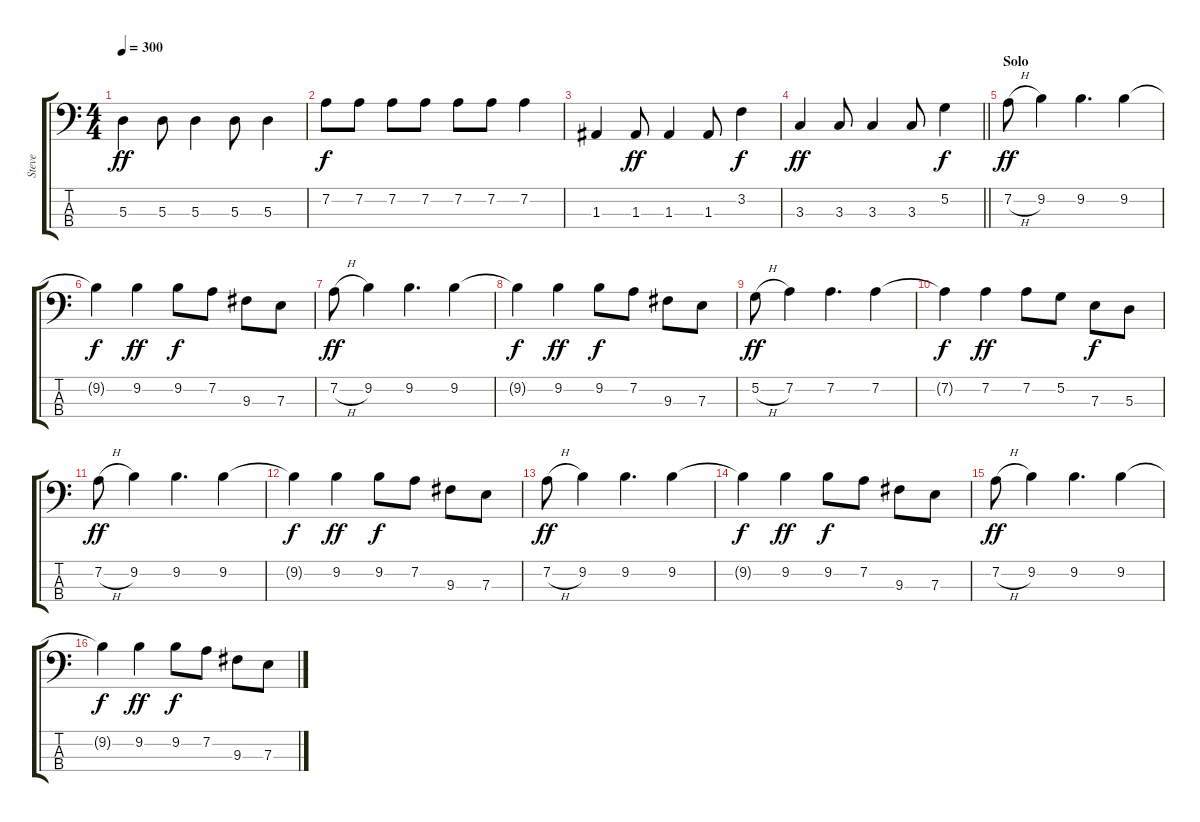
\track ("Steve" "Steve") {instrument electricbassfinger}
\staff {score tabs}
\tuning (G2 D2 A1 E1) {hide}
\ts (4 4)
\tempo 300
\clef f4
\ks c
5.3.4{dy ff} 5.3.8 5.3.4 5.3.8 5.3.4 |
7.2.8{dy f} 7.2.8 7.2.8 7.2.8 7.2.8 7.2.8 7.2.4 |
1.3.4 1.3.8{dy ff} 1.3.4 1.3.8 3.2.4{dy f} |
\barLineRight lightlight
3.3.4{dy ff} 3.3.8 3.3.4 3.3.8 5.2.4{dy f} |
\section ("" "Solo")
7.2{h}.8{dy ff} 9.2.4 9.2.4{d} 9.2.4 |
9.2{t}.4{dy f} 9.2.4{dy ff} 9.2.8{dy f} 7.2.8 9.3.8 7.3.8 |
7.2{h}.8{dy ff} 9.2.4 9.2.4{d} 9.2.4 |
9.2{t}.4{dy f} 9.2.4{dy ff} 9.2.8{dy f} 7.2.8 9.3.8 7.3.8 |
5.2{h}.8{dy ff} 7.2.4 7.2.4{d} 7.2.4 |
7.2{t}.4{dy f} 7.2.4{dy ff} 7.2.8 5.2.8 7.3.8{dy f} 5.3.8 |
7.2{h}.8{dy ff} 9.2.4 9.2.4{d} 9.2.4 |
9.2{t}.4{dy f} 9.2.4{dy ff} 9.2.8{dy f} 7.2.8 9.3.8 7.3.8 |
7.2{h}.8{dy ff} 9.2.4 9.2.4{d} 9.2.4 |
9.2{t}.4{dy f} 9.2.4{dy ff} 9.2.8{dy f} 7.2.8 9.3.8 7.3.8 |
7.2{h}.8{dy ff} 9.2.4 9.2.4{d} 9.2.4 |
9.2{t}.4{dy f} 9.2.4{dy ff} 9.2.8{dy f} 7.2.8 9.3.8 7.3.8
